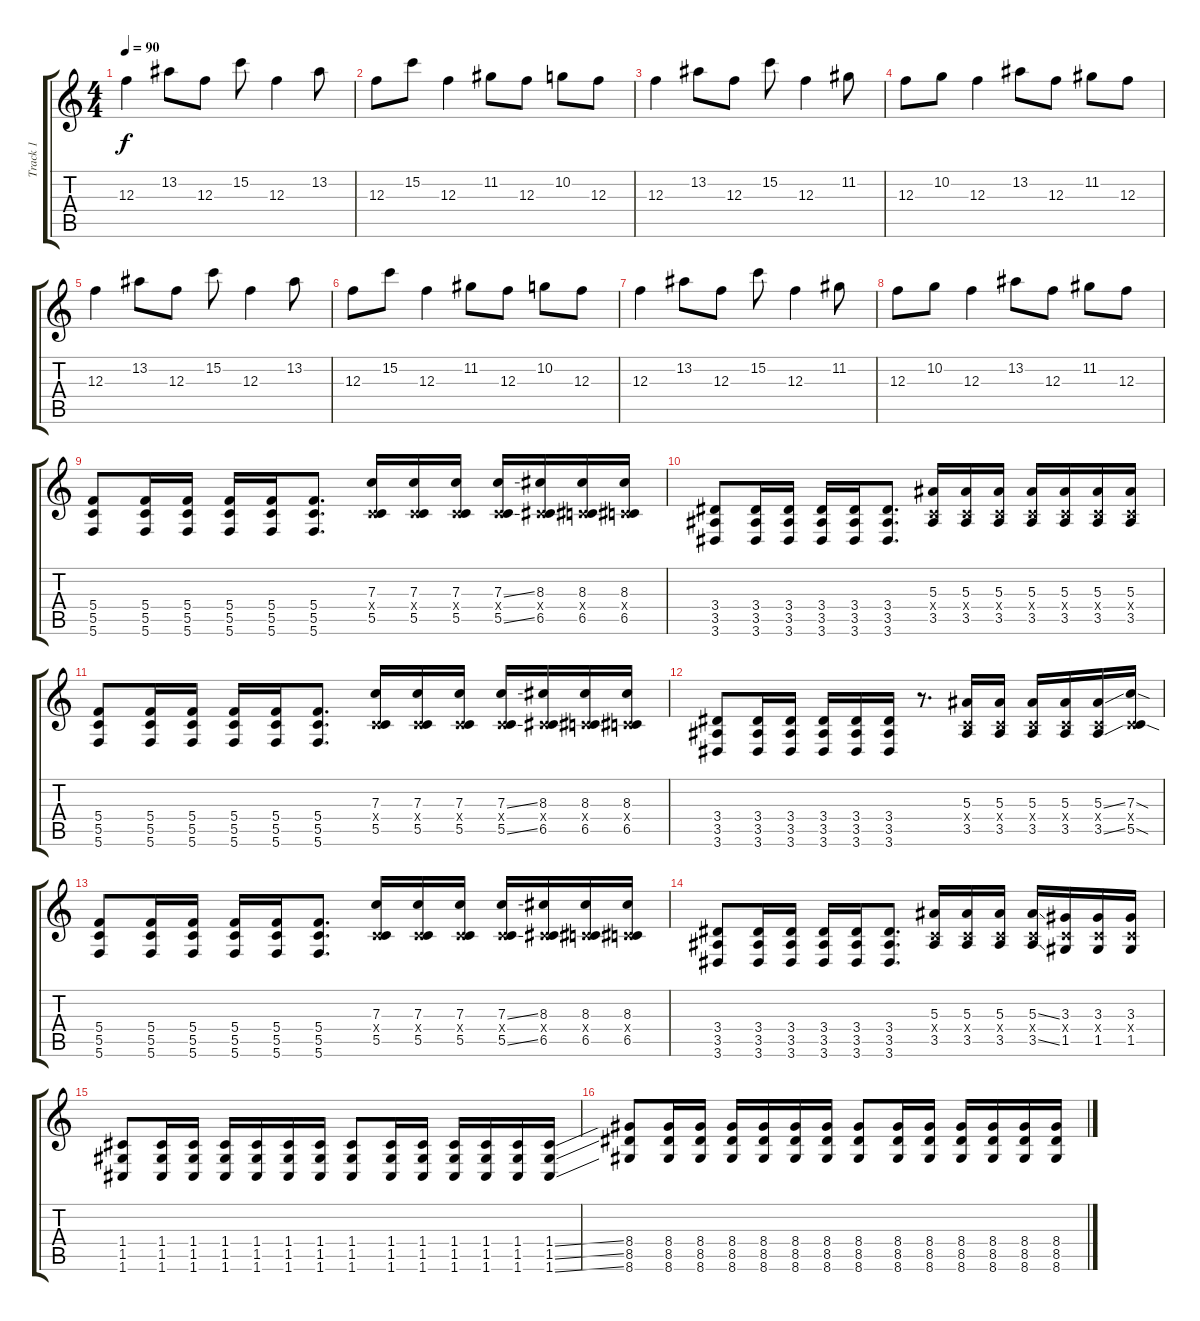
\track ("Track 1" "Track 1") {instrument distortionguitar}
\staff {score tabs}
\tuning (D4 A3 F3 C3 G2 C2) {hide}
\ts (4 4)
\tempo 90
\clef g2
\ks c
12.3.4{dy f instrument electricguitarjazz} 13.2.8 12.3.8 15.2.8 12.3.4 13.2.8 |
12.3.8 15.2.8 12.3.4 11.2.8 12.3.8 10.2.8 12.3.8 |
12.3.4 13.2.8 12.3.8 15.2.8 12.3.4 11.2.8 |
12.3.8 10.2.8 12.3.4 13.2.8 12.3.8 11.2.8 12.3.8 |
12.3.4 13.2.8 12.3.8 15.2.8 12.3.4 13.2.8 |
12.3.8 15.2.8 12.3.4 11.2.8 12.3.8 10.2.8 12.3.8 |
12.3.4 13.2.8 12.3.8 15.2.8 12.3.4 11.2.8 |
12.3.8 10.2.8 12.3.4 13.2.8 12.3.8 11.2.8 12.3.8 |
(5.4 5.5 5.6).8{instrument distortionguitar} (5.4 5.5 5.6).16 (5.4 5.5 5.6).16 (5.4 5.5 5.6).16 (5.4 5.5 5.6).16 (5.4 5.5 5.6).8{d} (7.3 0.4{x} 5.5).16 (7.3 0.4{x} 5.5).16 (7.3 0.4{x} 5.5).16 (7.3{ss} 0.4{x} 5.5{ss}).16 (8.3 0.4{x} 6.5).16 (8.3 0.4{x} 6.5).16 (8.3 0.4{x} 6.5).16 |
(3.4 3.5 3.6).8 (3.4 3.5 3.6).16 (3.4 3.5 3.6).16 (3.4 3.5 3.6).16 (3.4 3.5 3.6).16 (3.4 3.5 3.6).8{d} (5.3 0.4{x} 3.5).16 (5.3 0.4{x} 3.5).16 (5.3 0.4{x} 3.5).16 (5.3 0.4{x} 3.5).16 (5.3 0.4{x} 3.5).16 (5.3 0.4{x} 3.5).16 (5.3 0.4{x} 3.5).16 |
(5.4 5.5 5.6).8 (5.4 5.5 5.6).16 (5.4 5.5 5.6).16 (5.4 5.5 5.6).16 (5.4 5.5 5.6).16 (5.4 5.5 5.6).8{d} (7.3 0.4{x} 5.5).16 (7.3 0.4{x} 5.5).16 (7.3 0.4{x} 5.5).16 (7.3{ss} 0.4{x} 5.5{ss}).16 (8.3 0.4{x} 6.5).16 (8.3 0.4{x} 6.5).16 (8.3 0.4{x} 6.5).16 |
(3.4 3.5 3.6).8 (3.4 3.5 3.6).16 (3.4 3.5 3.6).16 (3.4 3.5 3.6).16 (3.4 3.5 3.6).16 (3.4 3.5 3.6).16 r.8{d} (5.3 0.4{x} 3.5).16 (5.3 0.4{x} 3.5).16 (5.3 0.4{x} 3.5).16 (5.3 0.4{x} 3.5).16 (5.3{ss} 0.4{x} 3.5{ss}).16 (7.3{sod} 0.4{x} 5.5{sod}).16 |
(5.4 5.5 5.6).8 (5.4 5.5 5.6).16 (5.4 5.5 5.6).16 (5.4 5.5 5.6).16 (5.4 5.5 5.6).16 (5.4 5.5 5.6).8{d} (7.3 0.4{x} 5.5).16 (7.3 0.4{x} 5.5).16 (7.3 0.4{x} 5.5).16 (7.3{ss} 0.4{x} 5.5{ss}).16 (8.3 0.4{x} 6.5).16 (8.3 0.4{x} 6.5).16 (8.3 0.4{x} 6.5).16 |
(3.4 3.5 3.6).8 (3.4 3.5 3.6).16 (3.4 3.5 3.6).16 (3.4 3.5 3.6).16 (3.4 3.5 3.6).16 (3.4 3.5 3.6).8{d} (5.3 0.4{x} 3.5).16 (5.3 0.4{x} 3.5).16 (5.3 0.4{x} 3.5).16 (5.3{ss} 0.4{x} 3.5{ss}).16 (3.3 0.4{x} 1.5).16 (3.3 0.4{x} 1.5).16 (3.3 0.4{x} 1.5).16 |
(1.4 1.5 1.6).8 (1.4 1.5 1.6).16 (1.4 1.5 1.6).16 (1.4 1.5 1.6).16 (1.4 1.5 1.6).16 (1.4 1.5 1.6).16 (1.4 1.5 1.6).16 (1.4 1.5 1.6).8 (1.4 1.5 1.6).16 (1.4 1.5 1.6).16 (1.4 1.5 1.6).16 (1.4 1.5 1.6).16 (1.4 1.5 1.6).16 (1.4{ss} 1.5{ss} 1.6{ss}).16 |
(8.4 8.5 8.6).8 (8.4 8.5 8.6).16 (8.4 8.5 8.6).16 (8.4 8.5 8.6).16 (8.4 8.5 8.6).16 (8.4 8.5 8.6).16 (8.4 8.5 8.6).16 (8.4 8.5 8.6).8 (8.4 8.5 8.6).16 (8.4 8.5 8.6).16 (8.4 8.5 8.6).16 (8.4 8.5 8.6).16 (8.4 8.5 8.6).16 (8.4 8.5 8.6).16
